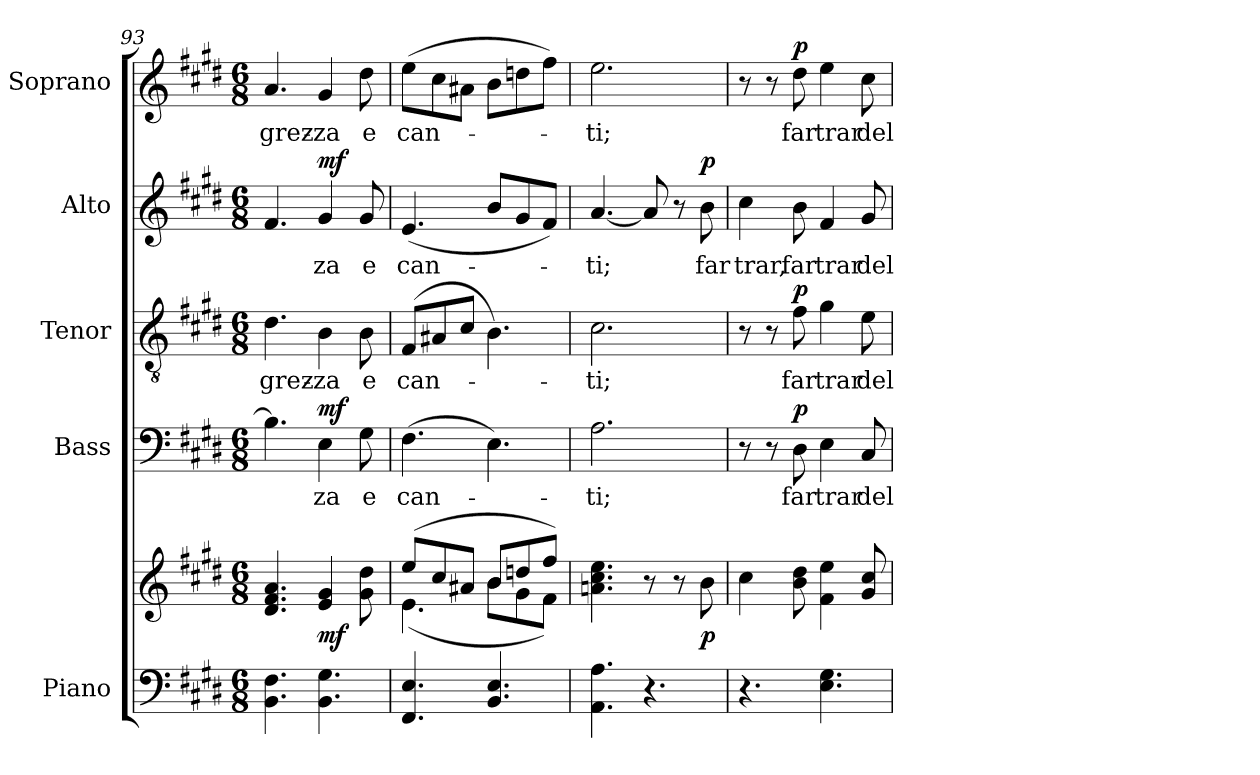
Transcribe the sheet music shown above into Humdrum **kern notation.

**kern	**kern	**dynam	**kern	**text	**dynam	**kern	**text	**dynam	**kern	**text	**dynam	**kern	**text	**dynam
*part5	*part5	*part5	*part4	*part4	*part4	*part3	*part3	*part3	*part2	*part2	*part2	*part1	*part1	*part1
*staff6	*staff5	*staff5/6	*staff4	*staff4	*staff4	*staff3	*staff3	*staff3	*staff2	*staff2	*staff2	*staff1	*staff1	*staff1
*I"Piano	*	*	*I"Bass	*	*	*I"Tenor	*	*	*I"Alto	*	*	*I"Soprano	*	*
*I'Pno.	*	*	*I'B.	*	*	*I'T.	*	*	*I'A.	*	*	*I'S.	*	*
*clefF4	*clefG2	*	*clefF4	*	*	*clefGv2	*	*	*clefG2	*	*	*clefG2	*	*
*	*	*	*	*	*	*ITrd7c12	*	*	*	*	*	*	*	*
*k[f#c#g#d#]	*k[f#c#g#d#]	*	*k[f#c#g#d#]	*	*	*k[f#c#g#d#]	*	*	*k[f#c#g#d#]	*	*	*k[f#c#g#d#]	*	*
*E:	*E:	*	*E:	*	*	*E:	*	*	*E:	*	*	*E:	*	*
*M6/8	*M6/8	*	*M6/8	*	*	*M6/8	*	*	*M6/8	*	*	*M6/8	*	*
=93	=93	=93	=93	=93	=93	=93	=93	=93	=93	=93	=93	=93	=93	=93
!	!	!	!	!	!	!	!LO:LY:b:color=#000000	!	!	!	!	!	!	!
!	!	!	!	!	!	!	!	!	!	!	!	!	!LO:LY:b:color=#000000	!
4.BBi\ 4.F#i	4.d#i/ 4.f#i 4.ai	.	4.Bi\]	.	.	4.D#i\	-grez-	.	4.f#i/	.	.	4.ai/	-grez-	.
!	!	!	!	!LO:LY:b:color=#000000	!	!	!	!	!	!	!	!	!	!
!	!	!	!	!	!	!	!LO:LY:b:color=#000000	!	!	!	!	!	!	!
!	!	!	!	!	!	!	!	!	!	!LO:LY:b:color=#000000	!	!	!	!
!	!	!	!	!	!	!	!	!	!	!	!	!	!LO:LY:b:color=#000000	!
4.BBi\ 4.G#i	4ei/ 4g#i	mf	4Ei\	-za	mf	4BBi\	-za	.	4g#i/	-za	mf	4g#i/	-za	.
!	!	!	!	!LO:LY:b:color=#000000	!	!	!	!	!	!	!	!	!	!
!	!	!	!	!	!	!	!LO:LY:b:color=#000000	!	!	!	!	!	!	!
!	!	!	!	!	!	!	!	!	!	!LO:LY:b:color=#000000	!	!	!	!
!	!	!	!	!	!	!	!	!	!	!	!	!	!LO:LY:b:color=#000000	!
.	8g#i\ 8dd#i	.	8G#i\	e	.	8BBi\	e	.	8g#i/	e	.	8dd#i\	e	.
=94	=94	=94	=94	=94	=94	=94	=94	=94	=94	=94	=94	=94	=94	=94
*	*^	*	*	*	*	*	*	*	*	*	*	*	*	*
!	!	!	!	!	!LO:LY:b:color=#000000	!	!	!	!	!	!	!	!	!	!
!	!	!	!	!	!	!	!	!LO:LY:b:color=#000000	!	!	!	!	!	!	!
!	!	!	!	!	!	!	!	!	!	!	!LO:LY:b:color=#000000	!	!	!	!
!	!	!	!	!	!	!	!	!	!	!	!	!	!	!LO:LY:b:color=#000000	!
4.FF#i/ 4.Ei	(8eei/L	(4.ei\	.	(4.F#i\	can-	.	(8FF#i/L	can-	.	(4.ei/	can-	.	(8eei\L	can-	.
.	8cc#i/	.	.	.	.	.	8AA#Xi/	.	.	.	.	.	8cc#i\	.	.
.	8a#Xi/J	.	.	.	.	.	8C#i/J	.	.	.	.	.	8a#Xi\J	.	.
4.BBi/ 4.Ei	8bi/L	8bi\L	.	4.Ei\)	.	.	4.BBi\)	.	.	8bi/L	.	.	8bi\L	.	.
.	8ddni/	8g#i\	.	.	.	.	.	.	.	8g#i/	.	.	8ddni\	.	.
.	8ff#i/J)	8f#i\J)	.	.	.	.	.	.	.	8f#i/J)	.	.	8ff#i\J)	.	.
*	*v	*v	*	*	*	*	*	*	*	*	*	*	*	*	*
=95	=95	=95	=95	=95	=95	=95	=95	=95	=95	=95	=95	=95	=95	=95
*	*^	*	*	*	*	*	*	*	*	*	*	*	*	*
!	!	!	!	!	!LO:LY:b:color=#000000	!	!	!	!	!	!	!	!	!	!
*	*v	*v	*	*	*	*	*	*	*	*	*	*	*	*	*
*	*^	*	*	*	*	*	*	*	*	*	*	*	*	*
!	!	!	!	!	!	!	!	!LO:LY:b:color=#000000	!	!	!	!	!	!	!
*	*v	*v	*	*	*	*	*	*	*	*	*	*	*	*	*
*	*^	*	*	*	*	*	*	*	*	*	*	*	*	*
!	!	!	!	!	!	!	!	!	!	!	!LO:LY:b:color=#000000	!	!	!	!
*	*v	*v	*	*	*	*	*	*	*	*	*	*	*	*	*
*	*^	*	*	*	*	*	*	*	*	*	*	*	*	*
!	!	!	!	!	!	!	!	!	!	!	!	!	!	!LO:LY:b:color=#000000	!
*	*v	*v	*	*	*	*	*	*	*	*	*	*	*	*	*
4.AAi\ 4.Ai	4.ani\ 4.cc#i 4.eei	.	2.Ai\	-ti;	.	2.C#i\	-ti;	.	[<4.ai/	-ti;	.	2.eei\	-ti;	.
4.r	8r	.	.	.	.	.	.	.	8ai/]	.	.	.	.	.
.	8r	.	.	.	.	.	.	.	8r	.	.	.	.	.
!	!	!	!	!	!	!	!	!	!	!LO:LY:b:color=#000000	!	!	!	!
.	8bi\	p	.	.	.	.	.	.	8bi\	far	p	.	.	.
=96	=96	=96	=96	=96	=96	=96	=96	=96	=96	=96	=96	=96	=96	=96
*	*^	*	*	*	*	*	*	*	*	*	*	*	*	*
!	!	!	!	!	!	!	!	!	!	!	!LO:LY:b:color=#000000	!	!	!	!
4.r	8ryy	4cc#i\	.	8r	.	.	8r	.	.	4cc#i\	trar,	.	8r	.	.
.	8ryy	.	.	8r	.	.	8r	.	.	.	.	.	8r	.	.
!	!	!	!	!	!LO:LY:b:color=#000000	!	!	!	!	!	!	!	!	!	!
!	!	!	!	!	!	!	!	!LO:LY:b:color=#000000	!	!	!	!	!	!	!
!	!	!	!	!	!	!	!	!	!	!	!LO:LY:b:color=#000000	!	!	!	!
!	!	!	!	!	!	!	!	!	!	!	!	!	!	!LO:LY:b:color=#000000	!
.	8bi\ 8dd#i	2ryy	.	8D#i\	far	p	8F#i\	far	p	8bi\	far	.	8dd#i\	far	p
!	!	!	!	!	!LO:LY:b:color=#000000	!	!	!	!	!	!	!	!	!	!
!	!	!	!	!	!	!	!	!LO:LY:b:color=#000000	!	!	!	!	!	!	!
!	!	!	!	!	!	!	!	!	!	!	!LO:LY:b:color=#000000	!	!	!	!
!	!	!	!	!	!	!	!	!	!	!	!	!	!	!LO:LY:b:color=#000000	!
4.Ei\ 4.G#i	4f#i\ 4eei	.	.	4Ei\	trar	.	4G#i\	trar	.	4f#i/	trar	.	4eei\	trar	.
!	!	!	!	!	!LO:LY:b:color=#000000	!	!	!	!	!	!	!	!	!	!
!	!	!	!	!	!	!	!	!LO:LY:b:color=#000000	!	!	!	!	!	!	!
!	!	!	!	!	!	!	!	!	!	!	!LO:LY:b:color=#000000	!	!	!	!
!	!	!	!	!	!	!	!	!	!	!	!	!	!	!LO:LY:b:color=#000000	!
.	8g#i/ 8cc#i	.	.	8C#i/	del	.	8Ei\	del	.	8g#i/	del	.	8cc#i\	del	.
*	*v	*v	*	*	*	*	*	*	*	*	*	*	*	*	*
=	=	=	=	=	=	=	=	=	=	=	=	=	=	=
*-	*-	*-	*-	*-	*-	*-	*-	*-	*-	*-	*-	*-	*-	*-
